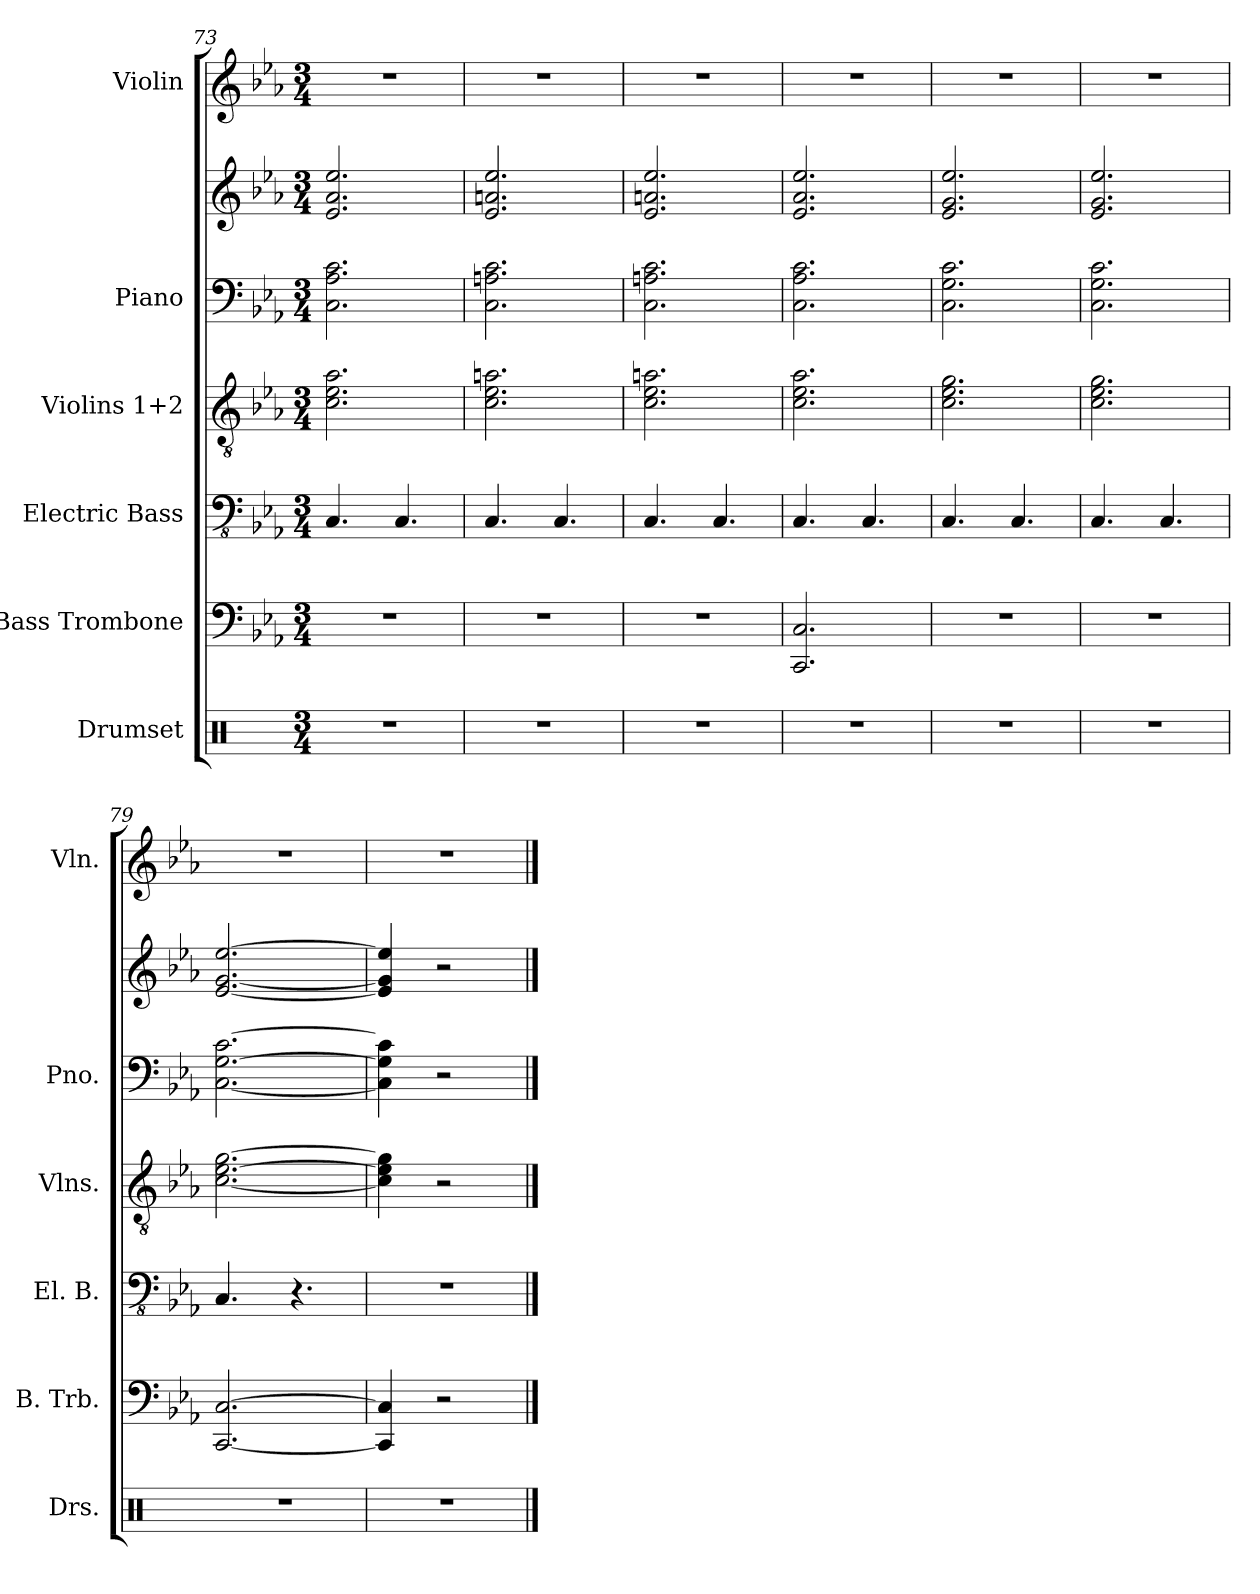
**kern	**kern	**kern	**kern	**kern	**kern	**kern
*part6	*part5	*part4	*part3	*part2	*part2	*part1
*staff7	*staff6	*staff5	*staff4	*staff3	*staff2	*staff1
*I"Drumset	*I"Bass Trombone	*I"Electric Bass	*I"Violins 1+2	*I"Piano	*	*I"Violin
*I'Drs.	*I'B. Trb.	*I'El. B.	*I'Vlns.	*I'Pno.	*	*I'Vln.
!!LO:PB:g=z
*clefX	*clefF4	*clefFv4	*clefGv2	*clefF4	*clefG2	*clefG2
*k[]	*k[b-e-a-]	*k[b-e-a-]	*k[b-e-a-]	*k[b-e-a-]	*k[b-e-a-]	*k[b-e-a-]
*C:	*E-:	*E-:	*E-:	*E-:	*E-:	*E-:
*M3/4	*M3/4	*M3/4	*M3/4	*M3/4	*M3/4	*M3/4
=73	=73	=73	=73	=73	=73	=73
2.r	2.r	4.CC/	2.c\ 2.e-\ 2.a-\	2.C\ 2.A-\ 2.c\	2.e-/ 2.a-/ 2.ee-/	2.r
.	.	4.CC/	.	.	.	.
=74	=74	=74	=74	=74	=74	=74
2.r	2.r	4.CC/	2.c\ 2.e-\ 2.an\	2.C\ 2.An\ 2.c\	2.e-/ 2.an/ 2.ee-/	2.r
.	.	4.CC/	.	.	.	.
=75	=75	=75	=75	=75	=75	=75
2.r	2.r	4.CC/	2.c\ 2.e-\ 2.an\	2.C\ 2.An\ 2.c\	2.e-/ 2.an/ 2.ee-/	2.r
.	.	4.CC/	.	.	.	.
=76	=76	=76	=76	=76	=76	=76
2.r	2.CC/ 2.C/	4.CC/	2.c\ 2.e-\ 2.a-\	2.C\ 2.A-\ 2.c\	2.e-/ 2.a-/ 2.ee-/	2.r
.	.	4.CC/	.	.	.	.
=77	=77	=77	=77	=77	=77	=77
2.r	2.r	4.CC/	2.c\ 2.e-\ 2.g\	2.C\ 2.G\ 2.c\	2.e-/ 2.g/ 2.ee-/	2.r
.	.	4.CC/	.	.	.	.
=78	=78	=78	=78	=78	=78	=78
2.r	2.r	4.CC/	2.c\ 2.e-\ 2.g\	2.C\ 2.G\ 2.c\	2.e-/ 2.g/ 2.ee-/	2.r
.	.	4.CC/	.	.	.	.
=79	=79	=79	=79	=79	=79	=79
2.r	[2.CC/ [2.C/	4.CC/	[2.c\ [2.e-\ [2.g\	[2.C\ [2.G\ [2.c\	[2.e-/ [2.g/ [2.ee-/	2.r
.	.	4.r	.	.	.	.
=80	=80	=80	=80	=80	=80	=80
2.r	4CC/] 4C/]	2.r	4c\] 4e-\] 4g\]	4C\] 4G\] 4c\]	4e-/] 4g/] 4ee-/]	2.r
.	2r	.	2r	2r	2r	.
==	==	==	==	==	==	==
*-	*-	*-	*-	*-	*-	*-
